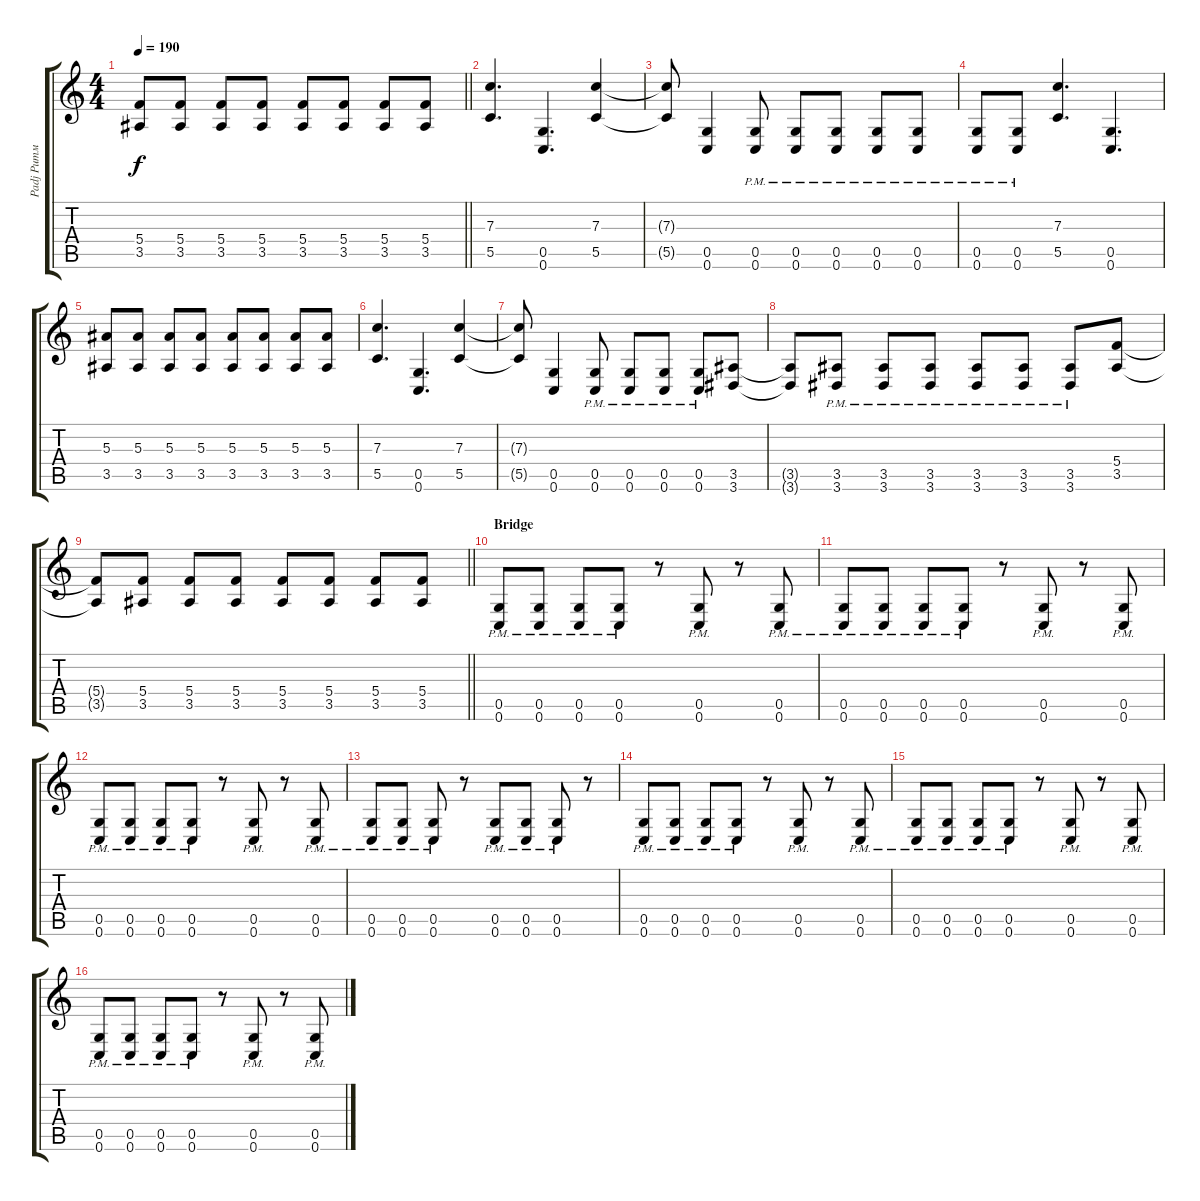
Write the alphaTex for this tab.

\track ("Padj Ритм" "Padj Ритм") {instrument overdrivenguitar}
\staff {score tabs}
\tuning (D4 A3 F3 C3 G2 C2) {hide}
\ts (4 4)
\tempo 190
\clef g2
\barLineRight lightlight
\ks c
(5.4{t} 3.5{t}).8{dy f} (5.4 3.5).8 (5.4 3.5).8 (5.4 3.5).8 (5.4 3.5).8 (5.4 3.5).8 (5.4 3.5).8 (5.4 3.5).8 |
(7.3 5.5).4{d} (0.5 0.6).4{d} (7.3 5.5).4 |
(7.3{t} 5.5{t}).8 (0.5 0.6).4 (0.5{pm} 0.6{pm}).8 (0.5{pm} 0.6{pm}).8 (0.5{pm} 0.6{pm}).8 (0.5{pm} 0.6{pm}).8 (0.5{pm} 0.6{pm}).8 |
(0.5{pm} 0.6{pm}).8 (0.5{pm} 0.6{pm}).8 (7.3 5.5).4{d} (0.5 0.6).4{d} |
(5.3 3.5).8 (5.3 3.5).8 (5.3 3.5).8 (5.3 3.5).8 (5.3 3.5).8 (5.3 3.5).8 (5.3 3.5).8 (5.3 3.5).8 |
(7.3 5.5).4{d} (0.5 0.6).4{d} (7.3 5.5).4 |
(7.3{t} 5.5{t}).8 (0.5 0.6).4 (0.5{pm} 0.6{pm}).8 (0.5{pm} 0.6{pm}).8 (0.5{pm} 0.6{pm}).8 (0.5{pm} 0.6{pm}).8 (3.5 3.6).8 |
(3.5{t} 3.6{t}).8 (3.5{pm} 3.6{pm}).8 (3.5{pm} 3.6{pm}).8 (3.5{pm} 3.6{pm}).8 (3.5{pm} 3.6{pm}).8 (3.5{pm} 3.6{pm}).8 (3.5{pm} 3.6{pm}).8 (5.4 3.5).8 |
\barLineRight lightlight
(5.4{t} 3.5{t}).8 (5.4 3.5).8 (5.4 3.5).8 (5.4 3.5).8 (5.4 3.5).8 (5.4 3.5).8 (5.4 3.5).8 (5.4 3.5).8 |
\section ("" "Bridge")
(0.5{pm} 0.6{pm}).8 (0.5{pm} 0.6{pm}).8 (0.5{pm} 0.6{pm}).8 (0.5{pm} 0.6{pm}).8 r.8 (0.5{pm} 0.6{pm}).8 r.8 (0.5{pm} 0.6{pm}).8 |
(0.5{pm} 0.6{pm}).8 (0.5{pm} 0.6{pm}).8 (0.5{pm} 0.6{pm}).8 (0.5{pm} 0.6{pm}).8 r.8 (0.5{pm} 0.6{pm}).8 r.8 (0.5{pm} 0.6{pm}).8 |
(0.5{pm} 0.6{pm}).8 (0.5{pm} 0.6{pm}).8 (0.5{pm} 0.6{pm}).8 (0.5{pm} 0.6{pm}).8 r.8 (0.5{pm} 0.6{pm}).8 r.8 (0.5{pm} 0.6{pm}).8 |
(0.5{pm} 0.6{pm}).8 (0.5{pm} 0.6{pm}).8 (0.5{pm} 0.6{pm}).8 r.8 (0.5{pm} 0.6{pm}).8 (0.5{pm} 0.6{pm}).8 (0.5{pm} 0.6{pm}).8 r.8 |
(0.5{pm} 0.6{pm}).8 (0.5{pm} 0.6{pm}).8 (0.5{pm} 0.6{pm}).8 (0.5{pm} 0.6{pm}).8 r.8 (0.5{pm} 0.6{pm}).8 r.8 (0.5{pm} 0.6{pm}).8 |
(0.5{pm} 0.6{pm}).8 (0.5{pm} 0.6{pm}).8 (0.5{pm} 0.6{pm}).8 (0.5{pm} 0.6{pm}).8 r.8 (0.5{pm} 0.6{pm}).8 r.8 (0.5{pm} 0.6{pm}).8 |
(0.5{pm} 0.6{pm}).8 (0.5{pm} 0.6{pm}).8 (0.5{pm} 0.6{pm}).8 (0.5{pm} 0.6{pm}).8 r.8 (0.5{pm} 0.6{pm}).8 r.8 (0.5{pm} 0.6{pm}).8
